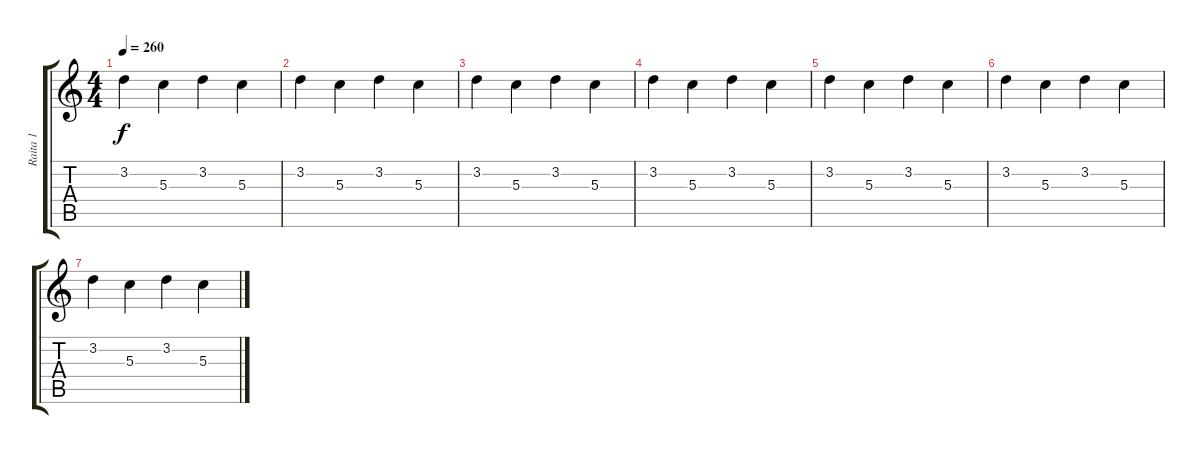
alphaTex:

\track ("Raita 1" "Raita 1") {instrument acousticguitarsteel}
\staff {score tabs}
\tuning (E4 B3 G3 D3 A2 D2) {hide}
\ts (4 4)
\tempo 260
\clef g2
\ks c
3.2.4{dy f} 5.3.4 3.2.4 5.3.4 |
3.2.4 5.3.4 3.2.4 5.3.4 |
3.2.4 5.3.4 3.2.4 5.3.4 |
3.2.4 5.3.4 3.2.4 5.3.4 |
3.2.4 5.3.4 3.2.4 5.3.4 |
3.2.4 5.3.4 3.2.4 5.3.4 |
3.2.4 5.3.4 3.2.4 5.3.4
